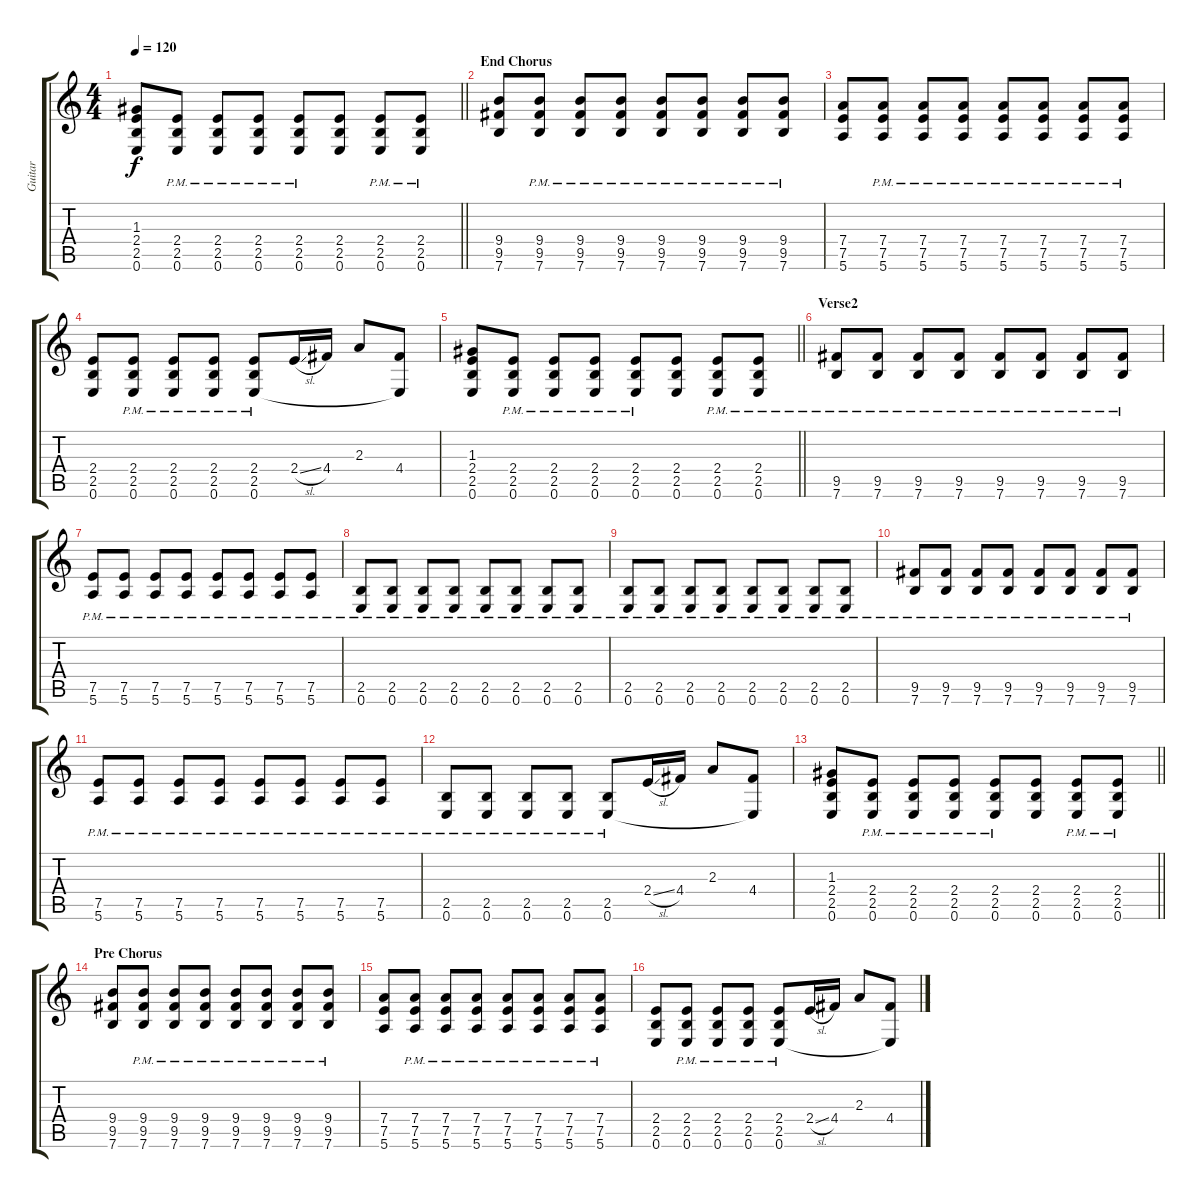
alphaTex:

\track ("Guitar" "Guitar") {instrument distortionguitar}
\staff {score tabs}
\tuning (E4 B3 G3 D3 A2 E2) {hide}
\ts (4 4)
\tempo 120
\clef g2
\barLineRight lightlight
\ks c
(1.3 2.4 2.5 0.6).8{dy f} (2.4{pm} 2.5{pm} 0.6{pm}).8 (2.4{pm} 2.5{pm} 0.6{pm}).8 (2.4{pm} 2.5{pm} 0.6{pm}).8 (2.4{pm} 2.5{pm} 0.6{pm}).8 (2.4 2.5 0.6).8 (2.4{pm} 2.5{pm} 0.6{pm}).8 (2.4{pm} 2.5{pm} 0.6{pm}).8 |
\section ("" "End Chorus")
(9.4 9.5 7.6).8 (9.4{pm} 9.5{pm} 7.6{pm}).8 (9.4{pm} 9.5{pm} 7.6{pm}).8 (9.4{pm} 9.5{pm} 7.6{pm}).8 (9.4{pm} 9.5{pm} 7.6{pm}).8 (9.4{pm} 9.5{pm} 7.6{pm}).8 (9.4{pm} 9.5{pm} 7.6{pm}).8 (9.4{pm} 9.5{pm} 7.6{pm}).8 |
(7.4 7.5 5.6).8 (7.4{pm} 7.5{pm} 5.6{pm}).8 (7.4{pm} 7.5{pm} 5.6{pm}).8 (7.4{pm} 7.5{pm} 5.6{pm}).8 (7.4{pm} 7.5{pm} 5.6{pm}).8 (7.4{pm} 7.5{pm} 5.6{pm}).8 (7.4{pm} 7.5{pm} 5.6{pm}).8 (7.4{pm} 7.5{pm} 5.6{pm}).8 |
(2.4 2.5 0.6).8 (2.4{pm} 2.5{pm} 0.6{pm}).8 (2.4{pm} 2.5{pm} 0.6{pm}).8 (2.4{pm} 2.5{pm} 0.6{pm}).8 (2.4{pm} 2.5{pm} 0.6{pm}).8 2.4{sl}.16 4.4.16 2.3.8 (4.4 0.6{t}).8 |
\barLineRight lightlight
(1.3 2.4 2.5 0.6).8 (2.4{pm} 2.5{pm} 0.6{pm}).8 (2.4{pm} 2.5{pm} 0.6{pm}).8 (2.4{pm} 2.5{pm} 0.6{pm}).8 (2.4{pm} 2.5{pm} 0.6{pm}).8 (2.4 2.5 0.6).8 (2.4{pm} 2.5{pm} 0.6{pm}).8 (2.4{pm} 2.5{pm} 0.6{pm}).8 |
\section ("" "Verse2")
(9.5{pm} 7.6{pm}).8 (9.5{pm} 7.6{pm}).8 (9.5{pm} 7.6{pm}).8 (9.5{pm} 7.6{pm}).8 (9.5{pm} 7.6{pm}).8 (9.5{pm} 7.6{pm}).8 (9.5{pm} 7.6{pm}).8 (9.5{pm} 7.6{pm}).8 |
(7.5{pm} 5.6{pm}).8 (7.5{pm} 5.6{pm}).8 (7.5{pm} 5.6{pm}).8 (7.5{pm} 5.6{pm}).8 (7.5{pm} 5.6{pm}).8 (7.5{pm} 5.6{pm}).8 (7.5{pm} 5.6{pm}).8 (7.5{pm} 5.6{pm}).8 |
(2.5{pm} 0.6{pm}).8 (2.5{pm} 0.6{pm}).8 (2.5{pm} 0.6{pm}).8 (2.5{pm} 0.6{pm}).8 (2.5{pm} 0.6{pm}).8 (2.5{pm} 0.6{pm}).8 (2.5{pm} 0.6{pm}).8 (2.5{pm} 0.6{pm}).8 |
(2.5{pm} 0.6{pm}).8 (2.5{pm} 0.6{pm}).8 (2.5{pm} 0.6{pm}).8 (2.5{pm} 0.6{pm}).8 (2.5{pm} 0.6{pm}).8 (2.5{pm} 0.6{pm}).8 (2.5{pm} 0.6{pm}).8 (2.5{pm} 0.6{pm}).8 |
(9.5{pm} 7.6{pm}).8 (9.5{pm} 7.6{pm}).8 (9.5{pm} 7.6{pm}).8 (9.5{pm} 7.6{pm}).8 (9.5{pm} 7.6{pm}).8 (9.5{pm} 7.6{pm}).8 (9.5{pm} 7.6{pm}).8 (9.5{pm} 7.6{pm}).8 |
(7.5{pm} 5.6{pm}).8 (7.5{pm} 5.6{pm}).8 (7.5{pm} 5.6{pm}).8 (7.5{pm} 5.6{pm}).8 (7.5{pm} 5.6{pm}).8 (7.5{pm} 5.6{pm}).8 (7.5{pm} 5.6{pm}).8 (7.5{pm} 5.6{pm}).8 |
(2.5{pm} 0.6{pm}).8 (2.5{pm} 0.6{pm}).8 (2.5{pm} 0.6{pm}).8 (2.5{pm} 0.6{pm}).8 (2.5{pm} 0.6{pm}).8 2.4{sl}.16 4.4.16 2.3.8 (4.4 0.6{t}).8 |
\barLineRight lightlight
(1.3 2.4 2.5 0.6).8 (2.4{pm} 2.5{pm} 0.6{pm}).8 (2.4{pm} 2.5{pm} 0.6{pm}).8 (2.4{pm} 2.5{pm} 0.6{pm}).8 (2.4{pm} 2.5{pm} 0.6{pm}).8 (2.4 2.5 0.6).8 (2.4{pm} 2.5{pm} 0.6{pm}).8 (2.4{pm} 2.5{pm} 0.6{pm}).8 |
\section ("" "Pre Chorus")
(9.4 9.5 7.6).8 (9.4{pm} 9.5{pm} 7.6{pm}).8 (9.4{pm} 9.5{pm} 7.6{pm}).8 (9.4{pm} 9.5{pm} 7.6{pm}).8 (9.4{pm} 9.5{pm} 7.6{pm}).8 (9.4{pm} 9.5{pm} 7.6{pm}).8 (9.4{pm} 9.5{pm} 7.6{pm}).8 (9.4{pm} 9.5{pm} 7.6{pm}).8 |
(7.4 7.5 5.6).8 (7.4{pm} 7.5{pm} 5.6{pm}).8 (7.4{pm} 7.5{pm} 5.6{pm}).8 (7.4{pm} 7.5{pm} 5.6{pm}).8 (7.4{pm} 7.5{pm} 5.6{pm}).8 (7.4{pm} 7.5{pm} 5.6{pm}).8 (7.4{pm} 7.5{pm} 5.6{pm}).8 (7.4{pm} 7.5{pm} 5.6{pm}).8 |
(2.4 2.5 0.6).8 (2.4{pm} 2.5{pm} 0.6{pm}).8 (2.4{pm} 2.5{pm} 0.6{pm}).8 (2.4{pm} 2.5{pm} 0.6{pm}).8 (2.4{pm} 2.5{pm} 0.6{pm}).8 2.4{sl}.16 4.4.16 2.3.8 (4.4 0.6{t}).8
